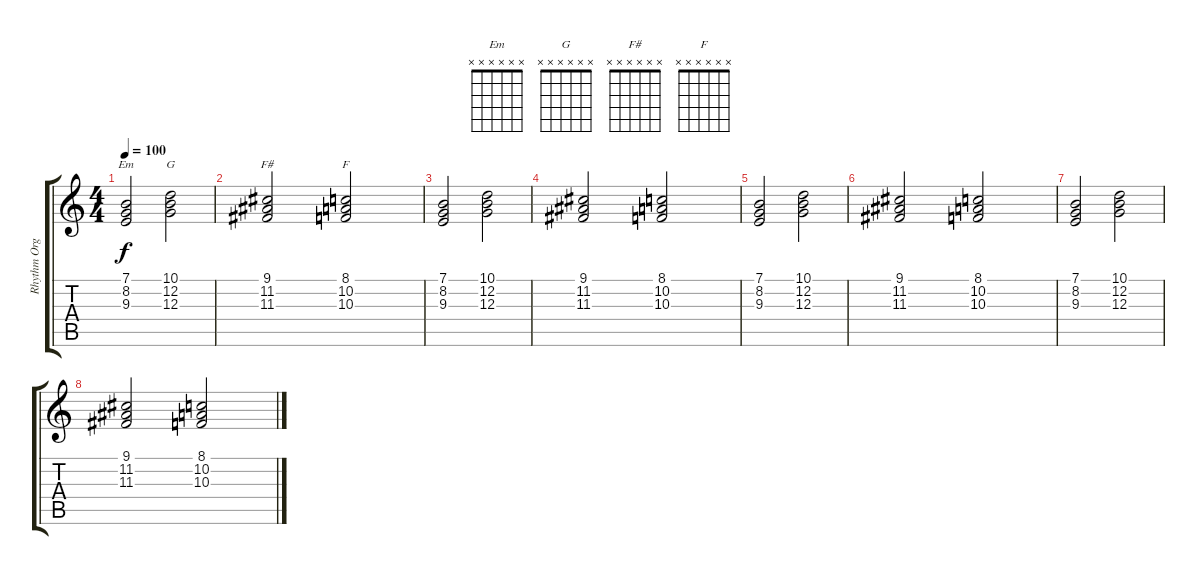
\track ("Rhythm Organ" "Rhythm Org") {instrument drawbarorgan}
\staff {score tabs}
\tuning (E4 B3 G3 D3 A2 E2) {hide}
\chord ("Em" x x x x x x)
\chord ("G" x x x x x x)
\chord ("F#" x x x x x x)
\chord ("F" x x x x x x)
\ts (4 4)
\tempo 100
\clef g2
\ks c
(7.1 8.2 9.3).2{ch "Em" dy f} (10.1 12.2 12.3).2{ch "G"} |
(9.1 11.2 11.3).2{ch "F#"} (8.1 10.2 10.3).2{ch "F"} |
(7.1 8.2 9.3).2 (10.1 12.2 12.3).2 |
(9.1 11.2 11.3).2 (8.1 10.2 10.3).2 |
(7.1 8.2 9.3).2 (10.1 12.2 12.3).2 |
(9.1 11.2 11.3).2 (8.1 10.2 10.3).2 |
(7.1 8.2 9.3).2 (10.1 12.2 12.3).2 |
(9.1 11.2 11.3).2 (8.1 10.2 10.3).2
